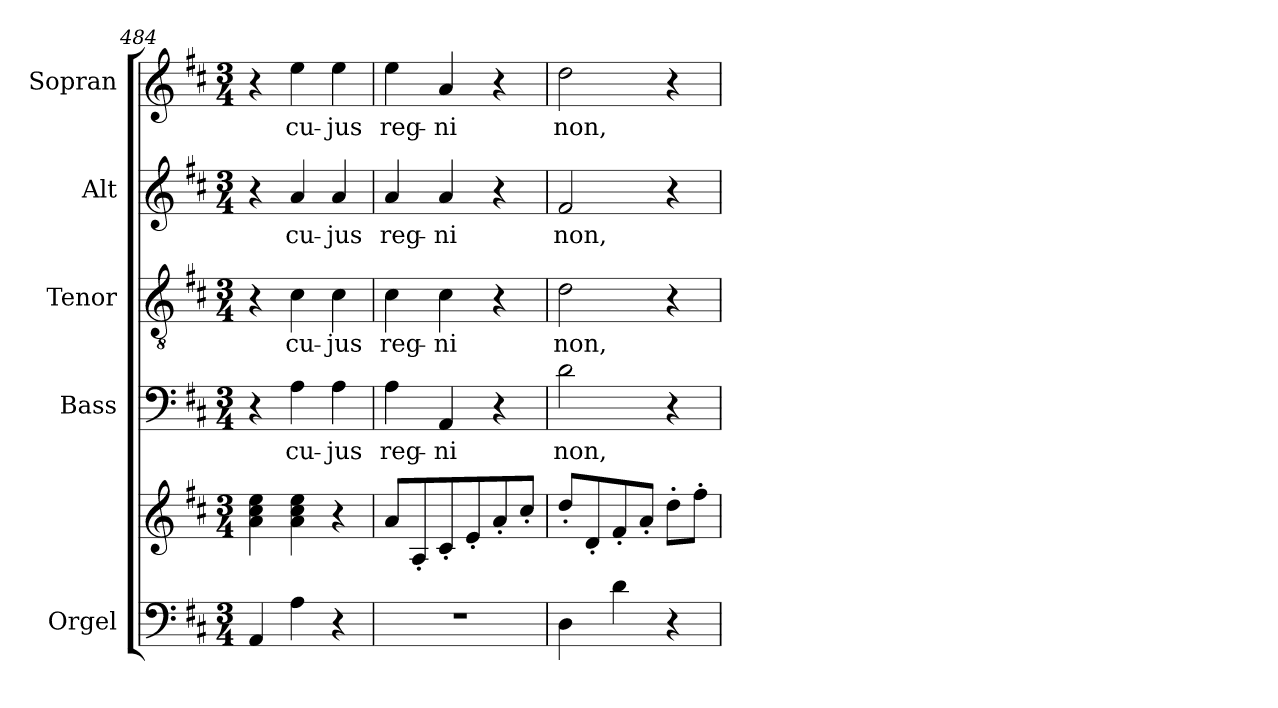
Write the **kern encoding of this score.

**kern	**kern	**kern	**text	**kern	**text	**kern	**text	**kern	**text
*part5	*part5	*part4	*part4	*part3	*part3	*part2	*part2	*part1	*part1
*staff6	*staff5	*staff4	*staff4	*staff3	*staff3	*staff2	*staff2	*staff1	*staff1
*I"Orgel	*	*I"Bass	*	*I"Tenor	*	*I"Alt	*	*I"Sopran	*
*I'Org.	*	*I'B.	*	*I'T.	*	*I'A.	*	*I'S.	*
*clefF4	*clefG2	*clefF4	*	*clefGv2	*	*clefG2	*	*clefG2	*
*k[f#c#]	*k[f#c#]	*k[f#c#]	*	*k[f#c#]	*	*k[f#c#]	*	*k[f#c#]	*
*D:	*D:	*D:	*	*D:	*	*D:	*	*D:	*
*M3/4	*M3/4	*M3/4	*	*M3/4	*	*M3/4	*	*M3/4	*
=484	=484	=484	=484	=484	=484	=484	=484	=484	=484
4AA/	4a\ 4cc#\ 4ee\	4r	.	4r	.	4r	.	4r	.
!	!	!	!LO:LY:b	!	!LO:LY:b	!	!LO:LY:b	!	!LO:LY:b
4A\	4a\ 4cc#\ 4ee\	4A\	cu-	4c#\	cu-	4a/	cu-	4ee\	cu-
!	!	!	!LO:LY:b	!	!LO:LY:b	!	!LO:LY:b	!	!LO:LY:b
4r	4r	4A\	-jus	4c#\	-jus	4a/	-jus	4ee\	-jus
=485	=485	=485	=485	=485	=485	=485	=485	=485	=485
!	!	!	!LO:LY:b	!	!LO:LY:b	!	!LO:LY:b	!	!LO:LY:b
2.r	8a/L	4A\	reg-	4c#\	reg-	4a/	reg-	4ee\	reg-
.	8A'</	.	.	.	.	.	.	.	.
!	!	!	!LO:LY:b	!	!LO:LY:b	!	!LO:LY:b	!	!LO:LY:b
.	8c#'</	4AA/	-ni	4c#\	-ni	4a/	-ni	4a/	-ni
.	8e'</	.	.	.	.	.	.	.	.
.	8a'</	4r	.	4r	.	4r	.	4r	.
.	8cc#'</J	.	.	.	.	.	.	.	.
=486	=486	=486	=486	=486	=486	=486	=486	=486	=486
!	!	!	!LO:LY:b	!	!LO:LY:b	!	!LO:LY:b	!	!LO:LY:b
4D\	8dd'</L	2d\	non,	2d\	non,	2f#/	non,	2dd\	non,
.	8d'</	.	.	.	.	.	.	.	.
4d\	8f#'</	.	.	.	.	.	.	.	.
.	8a'</J	.	.	.	.	.	.	.	.
4r	8dd'>\L	4r	.	4r	.	4r	.	4r	.
.	8ff#'>\J	.	.	.	.	.	.	.	.
=	=	=	=	=	=	=	=	=	=
*-	*-	*-	*-	*-	*-	*-	*-	*-	*-
